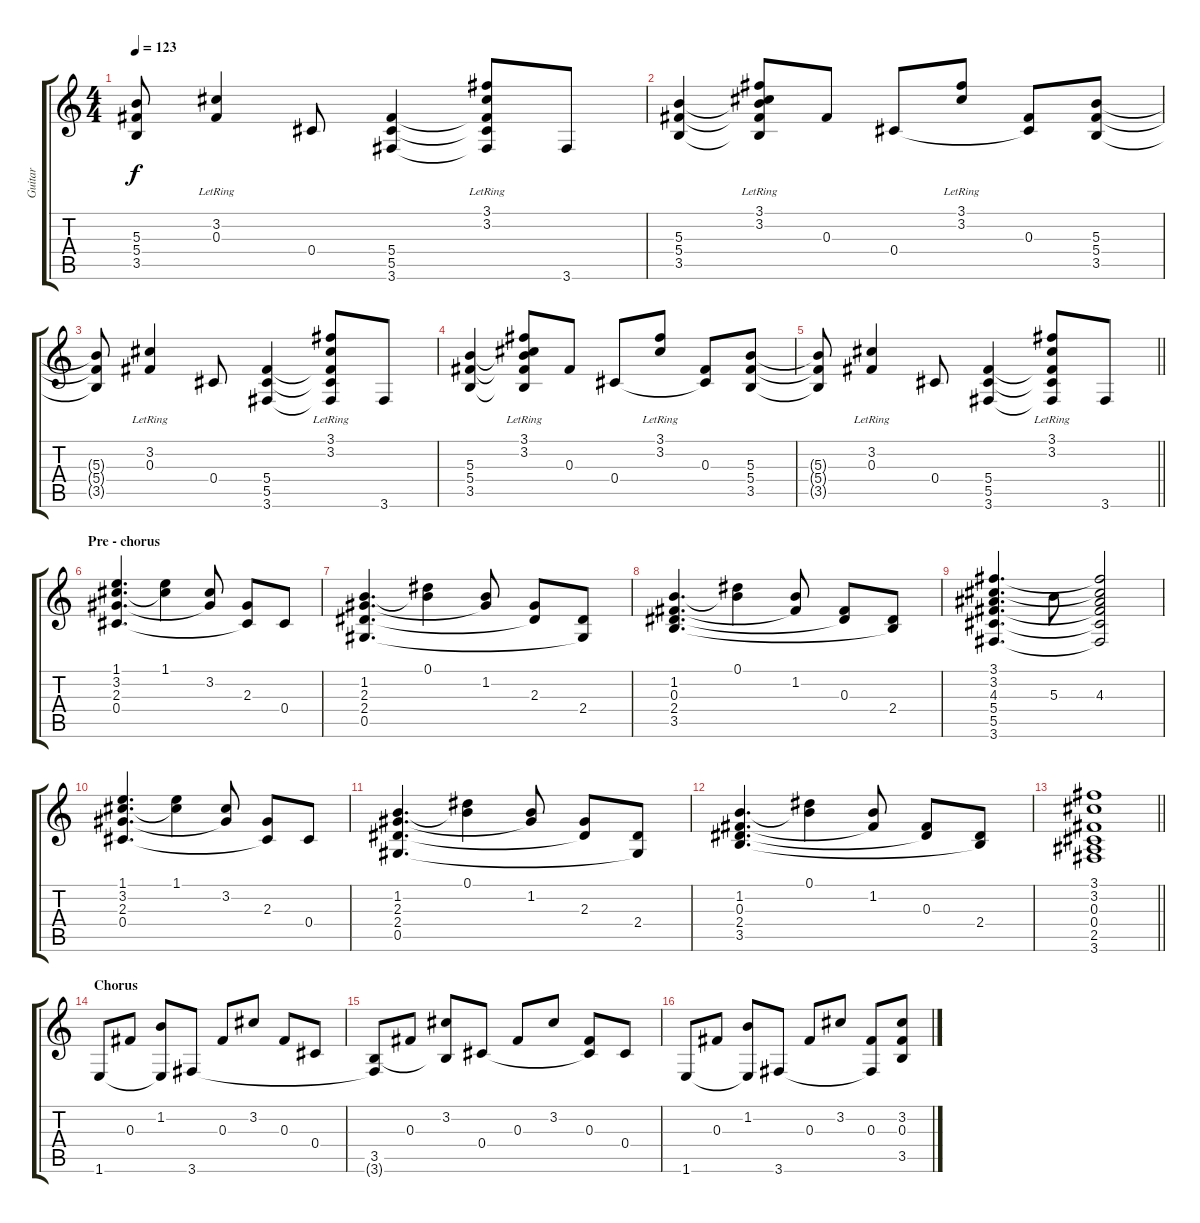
\track ("Guitar" "Guitar") {instrument acousticguitarsteel}
\staff {score tabs}
\tuning (Eb4 Bb3 Gb3 Db3 Ab2 Eb2) {hide}
\ts (4 4)
\tempo 123
\clef g2
\ks c
(5.3{t} 5.4{t} 3.5{t}).8{dy f} (3.2{lr} 0.3{lr}).4 0.4.8 (5.4 5.5 3.6).4 (3.1{lr} 3.2{lr} 5.4{t} 5.5{t} 3.6{t}).8 3.6.8 |
(5.3 5.4 3.5).4 (3.1{lr} 3.2{lr} 5.3{t} 5.4{t} 3.5{t}).8 0.3.8 0.4.8 (3.1{lr} 3.2{lr}).8 (0.3 0.4{t}).8 (5.3 5.4 3.5).8 |
(5.3{t} 5.4{t} 3.5{t}).8 (3.2{lr} 0.3{lr}).4 0.4.8 (5.4 5.5 3.6).4 (3.1{lr} 3.2{lr} 5.4{t} 5.5{t} 3.6{t}).8 3.6.8 |
(5.3 5.4 3.5).4 (3.1{lr} 3.2{lr} 5.3{t} 5.4{t} 3.5{t}).8 0.3.8 0.4.8 (3.1{lr} 3.2{lr}).8 (0.3 0.4{t}).8 (5.3 5.4 3.5).8 |
\barLineRight lightlight
(5.3{t} 5.4{t} 3.5{t}).8 (3.2{lr} 0.3{lr}).4 0.4.8 (5.4 5.5 3.6).4 (3.1{lr} 3.2{lr} 5.4{t} 5.5{t} 3.6{t}).8 3.6.8 |
\section ("" "Pre - chorus")
(1.1 3.2 2.3 0.4).4{d} (1.1 3.2{t}).4 (3.2 2.3{t}).8 (2.3 0.4{t}).8 0.4.8 |
(1.2 2.3 2.4 0.5).4{d} (0.1 1.2{t}).4 (1.2 2.3{t}).8 (2.3 2.4{t}).8 (2.4 0.5{t}).8 |
(1.2 0.3 2.4 3.5).4{d} (0.1 1.2{t}).4 (1.2 0.3{t}).8 (0.3 2.4{t}).8 (2.4 3.5{t}).8 |
(3.1 3.2 4.3 5.4 5.5 3.6).4{d} 5.3.8 (3.1{t} 3.2{t} 4.3 5.4{t} 5.5{t} 3.6{t}).2 |
(1.1 3.2 2.3 0.4).4{d} (1.1 3.2{t}).4 (3.2 2.3{t}).8 (2.3 0.4{t}).8 0.4.8 |
(1.2 2.3 2.4 0.5).4{d} (0.1 1.2{t}).4 (1.2 2.3{t}).8 (2.3 2.4{t}).8 (2.4 0.5{t}).8 |
(1.2 0.3 2.4 3.5).4{d} (0.1 1.2{t}).4 (1.2 0.3{t}).8 (0.3 2.4{t}).8 (2.4 3.5{t}).8 |
\barLineRight lightlight
(3.1 3.2 0.3 0.4 2.5 3.6).1 |
\section ("" "Chorus")
1.6.8 0.3.8 (1.2 1.6{t}).8 3.6.8 0.3.8 3.2.8 0.3.8 0.4.8 |
(3.5 3.6{t}).8 0.3.8 (3.2 3.5{t}).8 0.4.8 0.3.8 3.2.8 (0.3 0.4{t}).8 0.4.8 |
1.6.8 0.3.8 (1.2 1.6{t}).8 3.6.8 0.3.8 3.2.8 (0.3 3.6{t}).8 (3.2 0.3 3.5).8
